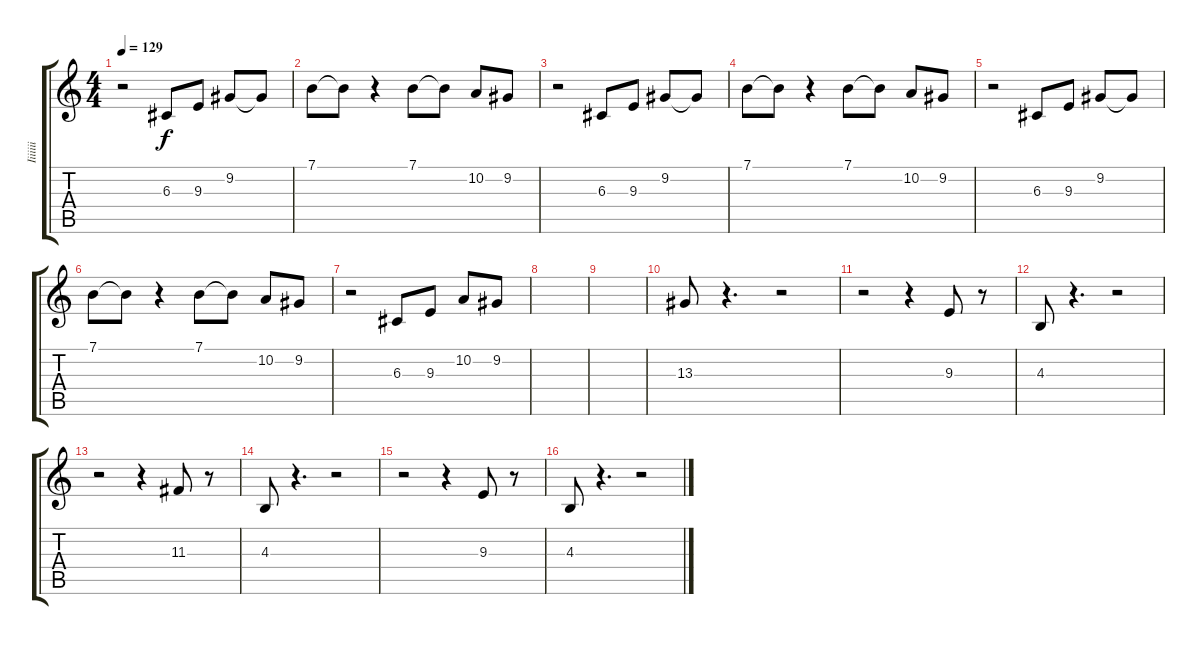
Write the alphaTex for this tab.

\track ("Iiiiiii" "Iiiiiii") {instrument stringensemble2}
\staff {score tabs}
\tuning (E4 B3 G3 D3 A2 E2) {hide}
\ts (4 4)
\tempo 129
\clef g2
\ks c
r.2{dy f} 6.3.8 9.3.8 9.2.8 9.2{t}.8 |
7.1.8 7.1{t}.8 r.4 7.1.8 7.1{t}.8 10.2.8 9.2.8 |
r.2 6.3.8 9.3.8 9.2.8 9.2{t}.8 |
7.1.8 7.1{t}.8 r.4 7.1.8 7.1{t}.8 10.2.8 9.2.8 |
r.2 6.3.8 9.3.8 9.2.8 9.2{t}.8 |
7.1.8 7.1{t}.8 r.4 7.1.8 7.1{t}.8 10.2.8 9.2.8 |
r.2 6.3.8 9.3.8 10.2.8 9.2.8 |
|
|
13.3.8 r.4{d} r.2 |
r.2 r.4 9.3.8 r.8 |
4.3.8 r.4{d} r.2 |
r.2 r.4 11.3.8 r.8 |
4.3.8 r.4{d} r.2 |
r.2 r.4 9.3.8 r.8 |
4.3.8 r.4{d} r.2
